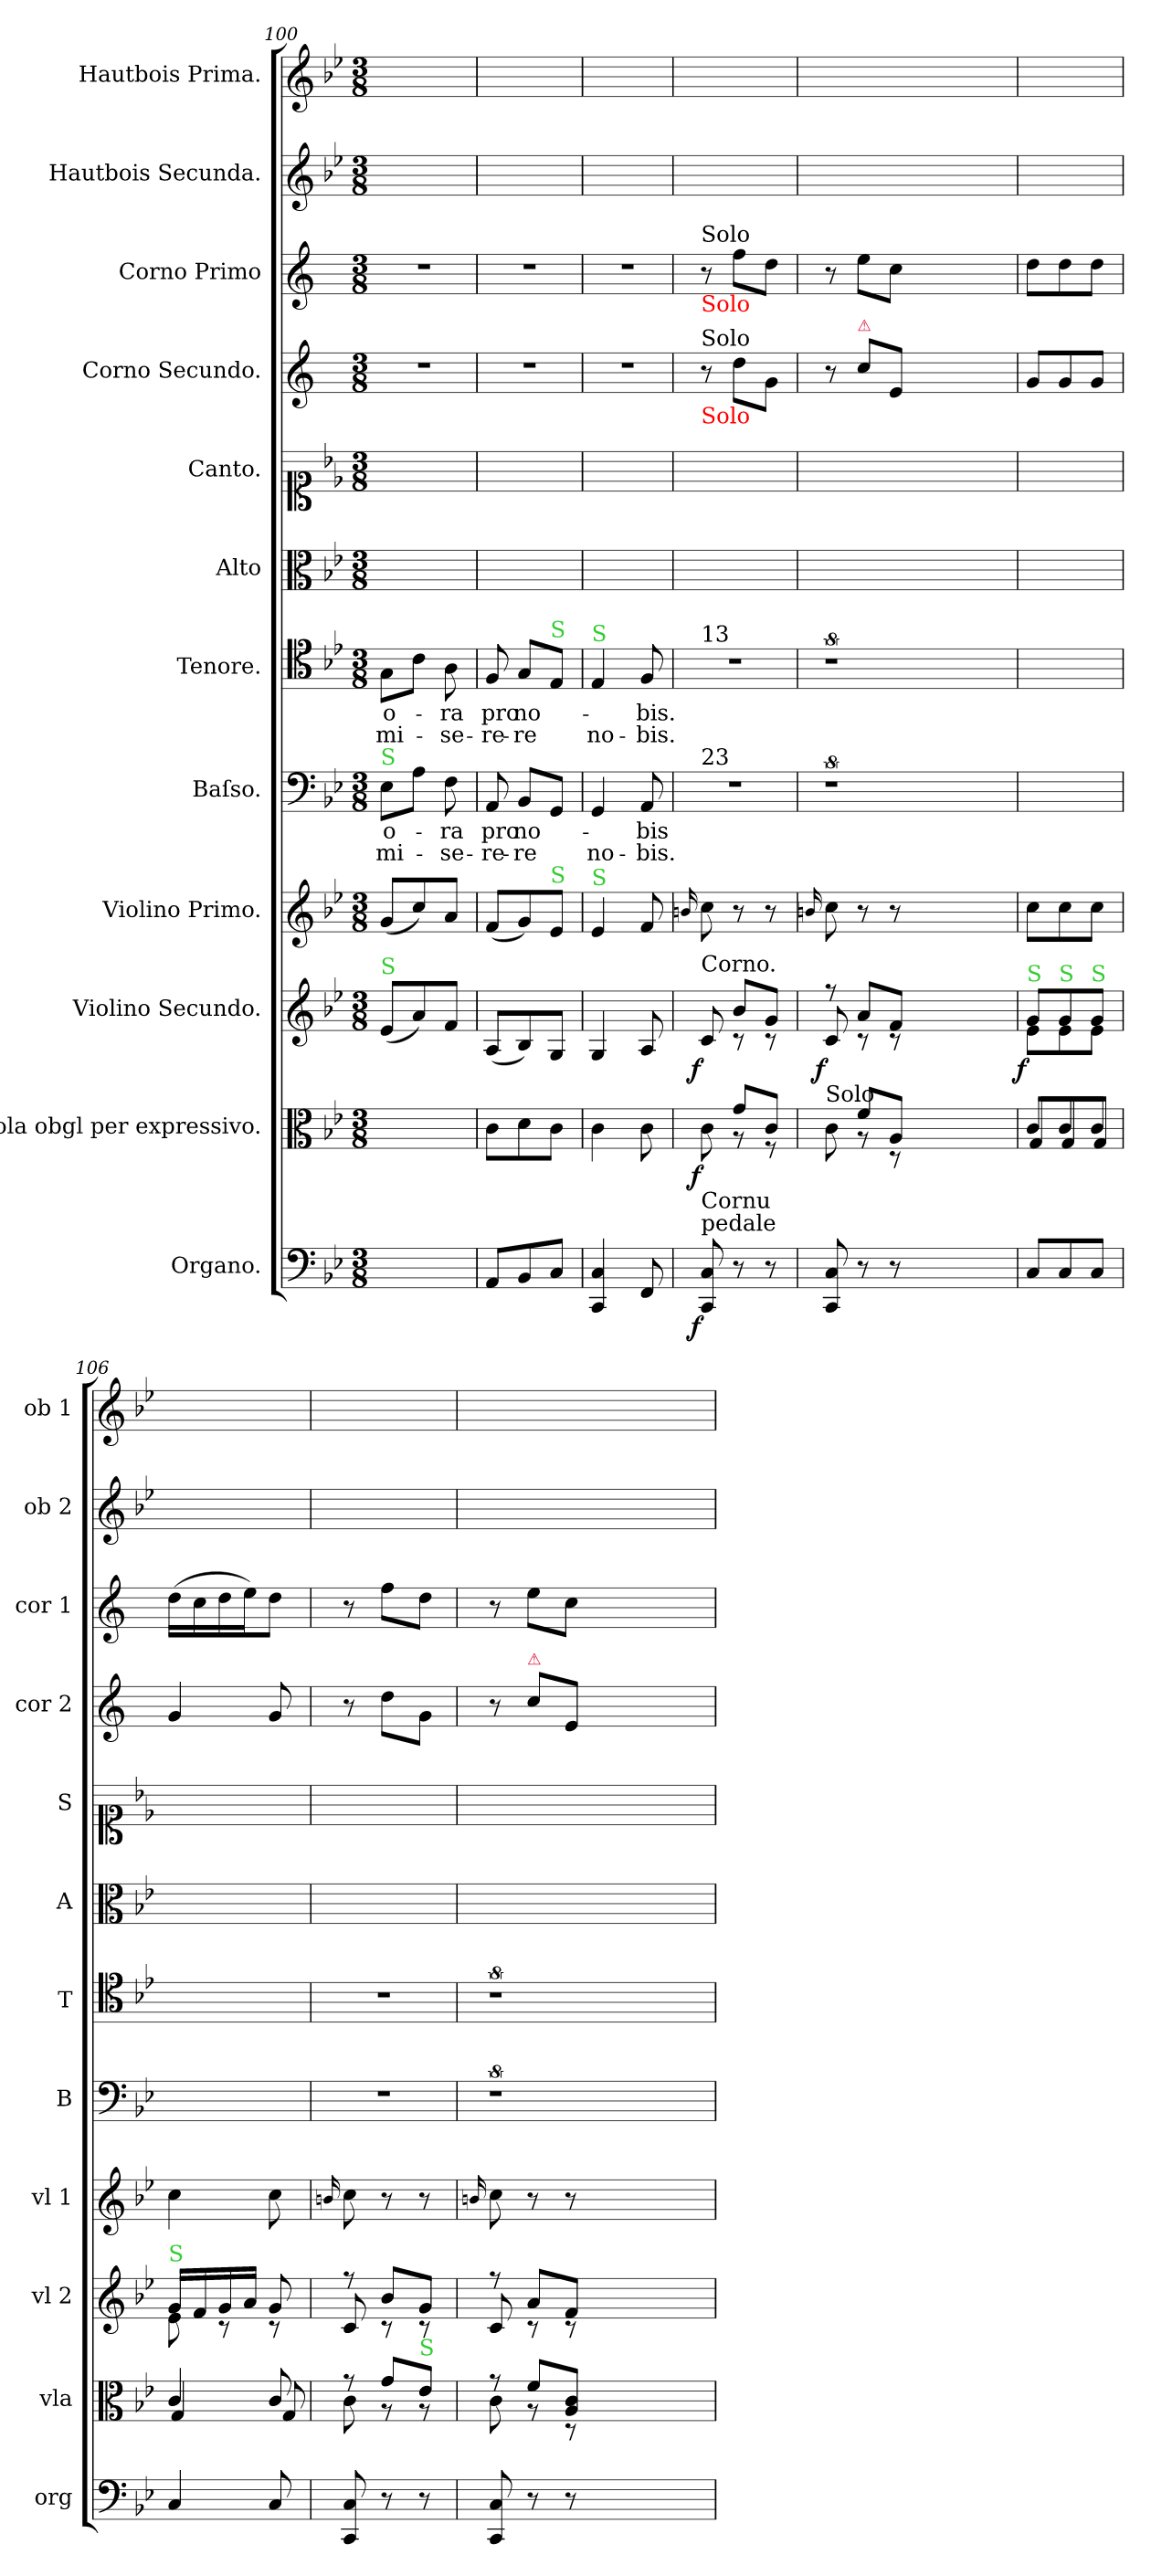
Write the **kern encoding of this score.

**kern	**dynam	**kern	**dynam	**kern	**dynam	**kern	**dynam	**kern	**text	**text	**kern	**text	**text	**kern	**kern	**kern	**dynam	**kern	**dynam	**kern	**kern
*part12	*part12	*part11	*part11	*part10	*part10	*part9	*part9	*part8	*part8	*part8	*part7	*part7	*part7	*part6	*part5	*part4	*part4	*part3	*part3	*part2	*part1
*staff12	*staff12	*staff11	*staff11	*staff10	*staff10	*staff9	*staff9	*staff8	*staff8	*staff8	*staff7	*staff7	*staff7	*staff6	*staff5	*staff4	*staff4	*staff3	*staff3	*staff2	*staff1
*I"Organo.	*	*I"Viola obgl per expressivo.	*	*I"Violino Secundo.	*	*I"Violino Primo.	*	*I"Baſso.	*	*	*I"Tenore.	*	*	*I"Alto	*I"Canto.	*I"Corno Secundo.	*	*I"Corno Primo	*	*I"Hautbois Secunda.	*I"Hautbois Prima.
*I'org	*	*I'vla	*	*I'vl 2	*	*I'vl 1	*	*I'B	*	*	*I'T	*	*	*I'A	*I'S	*I'cor 2	*	*I'cor 1	*	*I'ob 2	*I'ob 1
*clefF4	*	*clefC3	*	*clefG2	*	*clefG2	*	*clefF4	*	*	*clefC4	*	*	*clefC3	*clefC1	*clefG2	*	*clefG2	*	*clefG2	*clefG2
*	*	*	*	*	*	*	*	*	*	*	*	*	*	*	*	*ITrd4c7	*	*ITrd4c7	*	*	*
*k[b-e-]	*	*k[b-e-]	*	*k[b-e-]	*	*k[b-e-]	*	*k[b-e-]	*	*	*k[b-e-]	*	*	*k[b-e-]	*k[b-e-]	*k[b-]	*	*k[b-]	*	*k[b-e-]	*k[b-e-]
*B-:	*	*B-:	*	*B-:	*	*B-:	*	*B-:	*	*	*B-:	*	*	*B-:	*B-:	*	*	*	*	*B-:	*B-:
*M3/8	*	*M3/8	*	*M3/8	*	*M3/8	*	*M3/8	*	*	*M3/8	*	*	*M3/8	*M3/8	*M3/8	*	*M3/8	*	*M3/8	*M3/8
=100	=100	=100	=100	=100	=100	=100	=100	=100	=100	=100	=100	=100	=100	=100	=100	=100	=100	=100	=100	=100	=100
!	!	!	!	!	!	!	!	!LO:TX:a:color=limegreen:t=S	!	!	!	!	!	!	!	!	!	!	!	!	!
!	!	!	!	!LO:TX:a:color=limegreen:t=S	!	!	!	!	!	!	!	!	!	!	!	!	!	!	!	!	!
!	!	!	!	!	!	!	!	!	!LO:LY:i	!	!	!LO:LY:i	!	!	!	!	!	!	!	!	!
4.ryy	.	4.ryy	.	(8e-/L	.	(8g/L	.	8E-\L	o-	mi-	8G\L	o-	mi-	4.ryy	4.ryy	4.r	.	4.r	.	4.ryy	4.ryy
.	.	.	.	8a/)	.	8cc/)	.	8A\J	.	.	8c\J	.	.	.	.	.	.	.	.	.	.
!	!	!	!	!	!	!	!	!	!LO:LY:i	!	!	!LO:LY:i	!	!	!	!	!	!	!	!	!
.	.	.	.	8f/J	.	8a/J	.	8F\	-ra	-se-	8A\	-ra	-se-	.	.	.	.	.	.	.	.
=101	=101	=101	=101	=101	=101	=101	=101	=101	=101	=101	=101	=101	=101	=101	=101	=101	=101	=101	=101	=101	=101
8AA/L	.	8c\L	.	(8A/L	.	(8f/L	.	8AA/	pro	-re-	8F/	pro	-re-	4.ryy	4.ryy	4.r	.	4.r	.	4.ryy	4.ryy
8BB-/	.	8d\	.	8B-/)	.	8g/)	.	8BB-/L	no-	-re	8G/L	no-	-re	.	.	.	.	.	.	.	.
!	!	!	!	!	!	!	!	!	!	!	!LO:TX:a:color=limegreen:t=S	!	!	!	!	!	!	!	!	!	!
!	!	!	!	!	!	!LO:TX:a:color=limegreen:t=S	!	!	!	!	!	!	!	!	!	!	!	!	!	!	!
8C/J	.	8c\J	.	8G/J	.	8e-/J	.	8GG/J	.	.	8E-/J	.	.	.	.	.	.	.	.	.	.
=102	=102	=102	=102	=102	=102	=102	=102	=102	=102	=102	=102	=102	=102	=102	=102	=102	=102	=102	=102	=102	=102
!	!	!	!	!	!	!	!	!	!	!	!LO:TX:a:color=limegreen:t=S	!	!	!	!	!	!	!	!	!	!
!	!	!	!	!	!	!LO:TX:a:color=limegreen:t=S	!	!	!	!	!	!	!	!	!	!	!	!	!	!	!
4CC/ 4C/	.	4c\	.	4G/	.	4e-/	.	4GG/	.	no-	4E-/	.	no-	4.ryy	4.ryy	4.r	.	4.r	.	4.ryy	4.ryy
8FF/	.	8c\	.	8A/	.	8f/	.	8AA/	-bis	-bis.	8F/	-bis.	-bis.	.	.	.	.	.	.	.	.
=103	=103	=103	=103	=103	=103	=103	=103	=103	=103	=103	=103	=103	=103	=103	=103	=103	=103	=103	=103	=103	=103
.	.	.	.	.	.	16qqbn/	.	.	.	.	.	.	.	.	.	.	.	.	.	.	.
*	*	*^	*	*^	*	*	*	*	*	*	*	*	*	*	*	*	*	*	*	*	*
!	!	!	!	!	!	!	!	!	!	!	!	!	!	!	!	!	!	!	!	!LO:TX:b:color=red:t=Solo	!	!	!
!	!	!	!	!	!	!	!	!	!	!	!	!	!	!	!	!	!	!	!	!LO:TX:a:t=Solo	!	!	!
!	!	!	!	!	!	!	!	!	!	!	!	!	!	!	!	!	!	!LO:TX:b:color=red:t=Solo	!	!	!	!	!
!	!	!	!	!	!	!	!	!	!	!	!	!	!	!	!	!	!	!LO:TX:a:t=Solo	!	!	!	!	!
!	!	!	!	!	!	!	!	!	!	!	!	!	!LO:TX:a:t=13	!	!	!	!	!	!	!	!	!	!
!	!	!	!	!	!	!	!	!	!	!LO:TX:a:t=23	!	!	!	!	!	!	!	!	!	!	!	!	!
!	!	!	!	!	!LO:TX:a:t=Corno.	!	!	!	!	!	!	!	!	!	!	!	!	!	!	!	!	!	!
!	!	!LO:TX:b:t=Cornu	!	!	!	!	!	!	!	!	!	!	!	!	!	!	!	!	!	!	!	!	!
!LO:TX:a:t=pedale	!	!	!	!	!	!	!	!	!	!	!	!	!	!	!	!	!	!	!	!	!	!	!
!	!LO:DY:rj	!	!	!LO:DY:rj	!	!	!LO:DY:rj	!	!	!	!	!	!	!	!	!	!	!	!	!	!	!	!
8CC/ 8C/	f	8c\	8ryy	f	8c/	8ryy	f	8cc\	fort	4.r	.	.	4.r	.	.	4.ryy	4.ryy	8r	.	8r	.	4.ryy	4.ryy
8r	.	8g!/L	8rA	.	8b-!/L	8rc	.	8r	.	.	.	.	.	.	.	.	.	8g\L	forto	8b-\L	forto	.	.
8r	.	8c!/J	8r	.	8g!/J	8rc	.	8r	.	.	.	.	.	.	.	.	.	8c\J	.	8g\J	.	.	.
=104	=104	=104	=104	=104	=104	=104	=104	=104	=104	=104	=104	=104	=104	=104	=104	=104	=104	=104	=104	=104	=104	=104	=104
.	.	.	.	.	.	.	.	16qqbn/	.	.	.	.	.	.	.	.	.	.	.	.	.	.	.
!	!	!LO:TX:a:t=Solo	!	!	!	!	!	!	!	!	!	!	!	!	!	!	!	!	!	!	!	!	!
!	!	!	!	!	!	!	!LO:DY:rj	!	!	!	!	!	!	!	!	!	!	!	!	!	!	!	!
8CC/ 8C/	.	8ryy	8c\	.	8rff	8c/	f	8cc\	.	8%9r	.	.	8%9r	.	.	4.ryy	4.ryy	8r	.	8r	.	4.ryy	4.ryy
!	!	!	!	!	!	!	!	!	!	!	!	!	!	!	!	!	!	!LO:TX:a:color=crimson:t=⚠	!	!	!	!	!
8r	.	8f!/L	8rA	.	8a!/L	8rc	.	8r	.	.	.	.	.	.	.	.	.	8f\L	.	8a\L	.	.	.
8r	.	8A!/J	8r	.	8f!/J	8rc	.	8r	.	.	.	.	.	.	.	.	.	8A/J	.	8f\J	.	.	.
2.ryy	.	2.ryy	2.ryy	.	2.ryy	2.ryy	.	2.ryy	.	.	.	.	.	.	.	2.ryy	2.ryy	2.ryy	.	2.ryy	.	2.ryy	2.ryy
=105	=105	=105	=105	=105	=105	=105	=105	=105	=105	=105	=105	=105	=105	=105	=105	=105	=105	=105	=105	=105	=105	=105	=105
!	!	!	!	!	!LO:TX:a:color=limegreen:t=S	!	!	!	!	!	!	!	!	!	!	!	!	!	!	!	!	!	!
!	!	!	!	!	!	!	!LO:DY:rj	!	!	!	!	!	!	!	!	!	!	!	!	!	!	!	!
8C/L	.	8c!/L	8G/L	.	8g!/L	8e-\L	f	8cc\L	.	4.ryy	.	.	4.ryy	.	.	4.ryy	4.ryy	8c/L	.	8g\L	.	4.ryy	4.ryy
!	!	!	!	!	!LO:TX:a:color=limegreen:t=S	!	!	!	!	!	!	!	!	!	!	!	!	!	!	!	!	!	!
8C/	.	8c!/	8G/	.	8g!/	8e-\	.	8cc\	.	.	.	.	.	.	.	.	.	8c/	.	8g\	.	.	.
!	!	!	!	!	!LO:TX:a:color=limegreen:t=S	!	!	!	!	!	!	!	!	!	!	!	!	!	!	!	!	!	!
8C/J	.	8c!/J	8G/J	.	8g!/J	8e-\J	.	8cc\J	.	.	.	.	.	.	.	.	.	8c/J	.	8g\J	.	.	.
=106	=106	=106	=106	=106	=106	=106	=106	=106	=106	=106	=106	=106	=106	=106	=106	=106	=106	=106	=106	=106	=106	=106	=106
!	!	!	!	!	!LO:TX:a:color=limegreen:t=S	!	!	!	!	!	!	!	!	!	!	!	!	!	!	!	!	!	!
4C/	.	4c!/	4G/	.	16g!/LL	8e-\	.	4cc\	.	4.ryy	.	.	4.ryy	.	.	4.ryy	4.ryy	4c/	.	(16g\LL	.	4.ryy	4.ryy
.	.	.	.	.	16f!/	.	.	.	.	.	.	.	.	.	.	.	.	.	.	16f\	.	.	.
.	.	.	.	.	16g!/	8r	.	.	.	.	.	.	.	.	.	.	.	.	.	16g\	.	.	.
.	.	.	.	.	16a!/JJ	.	.	.	.	.	.	.	.	.	.	.	.	.	.	16a\J)	.	.	.
8C/	.	8c!/	8G/	.	8g!/	8r	.	8cc\	.	.	.	.	.	.	.	.	.	8c/	.	8g\J	.	.	.
=107	=107	=107	=107	=107	=107	=107	=107	=107	=107	=107	=107	=107	=107	=107	=107	=107	=107	=107	=107	=107	=107	=107	=107
.	.	.	.	.	.	.	.	16qqbn/	.	.	.	.	.	.	.	.	.	.	.	.	.	.	.
8CC/ 8C/	.	8r	8c\	.	8rff	8c/	.	8cc\	.	4.r	.	.	4.r	.	.	4.ryy	4.ryy	8r	.	8r	.	4.ryy	4.ryy
8r	.	8g!/L	8rA	.	8b-!/L	8rc	.	8r	.	.	.	.	.	.	.	.	.	8g\L	.	8b-\L	.	.	.
!	!	!LO:TX:a:color=limegreen:t=S	!	!	!	!	!	!	!	!	!	!	!	!	!	!	!	!	!	!	!	!	!
8r	.	8e-!/J	8rA	.	8g!/J	8rc	.	8r	.	.	.	.	.	.	.	.	.	8c\J	.	8g\J	.	.	.
=108	=108	=108	=108	=108	=108	=108	=108	=108	=108	=108	=108	=108	=108	=108	=108	=108	=108	=108	=108	=108	=108	=108	=108
.	.	.	.	.	.	.	.	16qqbn/	.	.	.	.	.	.	.	.	.	.	.	.	.	.	.
8CC/ 8C/	.	8r	8c\	.	8rff	8c/	.	8cc\	.	8%9r	.	.	8%9r	.	.	4.ryy	4.ryy	8r	.	8r	.	4.ryy	4.ryy
!	!	!	!	!	!	!	!	!	!	!	!	!	!	!	!	!	!	!LO:TX:a:color=crimson:t=⚠	!	!	!	!	!
8r	.	8f!/L	8rA	.	8a!/L	8rc	.	8r	.	.	.	.	.	.	.	.	.	8f\L	.	8a\L	.	.	.
8r	.	8A!/ 8c!/J	8r	.	8f!/J	8rc	.	8r	.	.	.	.	.	.	.	.	.	8A/J	.	8f\J	.	.	.
2.ryy	.	2.ryy	2.ryy	.	2.ryy	2.ryy	.	2.ryy	.	.	.	.	.	.	.	2.ryy	2.ryy	2.ryy	.	2.ryy	.	2.ryy	2.ryy
*	*	*v	*v	*	*	*	*	*	*	*	*	*	*	*	*	*	*	*	*	*	*	*	*
*	*	*	*	*v	*v	*	*	*	*	*	*	*	*	*	*	*	*	*	*	*	*	*
=	=	=	=	=	=	=	=	=	=	=	=	=	=	=	=	=	=	=	=	=	=
*-	*-	*-	*-	*-	*-	*-	*-	*-	*-	*-	*-	*-	*-	*-	*-	*-	*-	*-	*-	*-	*-
